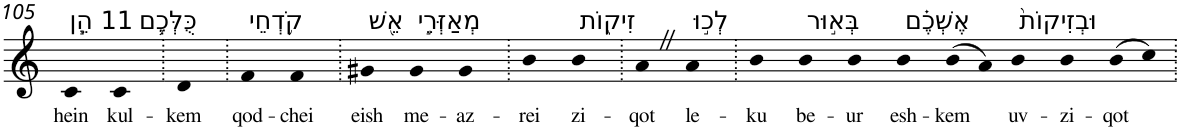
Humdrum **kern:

**kern	**text
*part1	*part1
*staff1	*staff1
*I"Piano	*
*I'Pno	*
!!LO:PB:g=z
*clefG2	*
*k[]	*
=105	=105
!LO:TX:a:t=11 הֵ֧ן	!
!	!LO:LY:b
4c	hein
!LO:TX:a:t=כֻּלְּכֶ֛ם	!
!	!LO:LY:b
4c	kul-
=106.	=106.
!	!LO:LY:b
4d	-kem
=107.	=107.
!LO:TX:a:t=קֹ֥דְחֵי	!
!	!LO:LY:b
4f	qod-
!	!LO:LY:b
4f	-chei
=108.	=108.
!LO:TX:a:t=אֵ֖שׁ	!
!	!LO:LY:b
4g#X	eish
!LO:TX:a:t=מְאַזְּרֵ֣י	!
!	!LO:LY:b
4g#	me-
!	!LO:LY:b
4g#	-az-
=109.	=109.
!	!LO:LY:b
4b	-rei
!LO:TX:a:t=זִיק֑וֹת	!
!	!LO:LY:b
4b	zi-
=110.	=110.
!	!LO:LY:b
4aZ	-qot
!LO:TX:a:t=לְכ֣וּ	!
!	!LO:LY:b
4a	le-
=111.	=111.
!	!LO:LY:b
4b	-ku
!LO:TX:a:t=בְּא֣וּר	!
!	!LO:LY:b
4b	be-
!	!LO:LY:b
4b	-ur
!LO:TX:a:t=אֶשְׁכֶ֗ם	!
!	!LO:LY:b
4b	esh-
!	!LO:LY:b
(8b	-kem
8a)	.
!LO:TX:a:t=וּבְזִיקוֹת֙	!
!	!LO:LY:b
4b	uv-
!	!LO:LY:b
4b	-zi-
!	!LO:LY:b
(8b	-qot
8cc)	.
=.	=.
*-	*-
